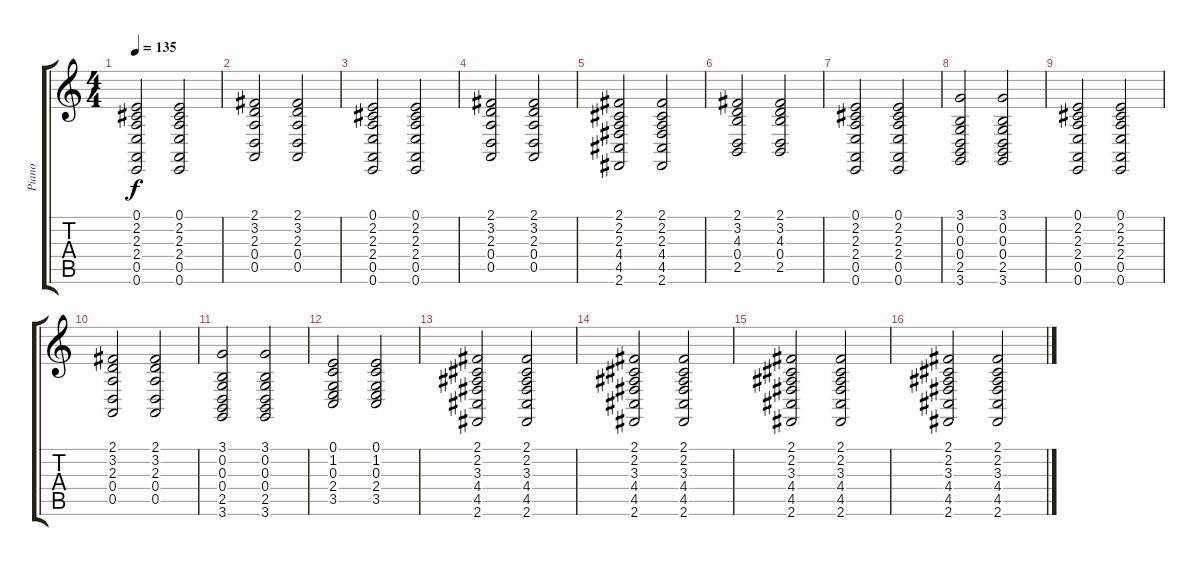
\track ("Piano" "Piano") {instrument brightacousticpiano}
\staff {score tabs}
\tuning (E4 B3 G3 D3 A2 E2) {hide}
\ts (4 4)
\tempo 135
\clef g2
\ks c
(0.1 2.2 2.3 2.4 0.5 0.6).2{dy f} (0.1 2.2 2.3 2.4 0.5 0.6).2 |
(2.1 3.2 2.3 0.4 0.5).2 (2.1 3.2 2.3 0.4 0.5).2 |
(0.1 2.2 2.3 2.4 0.5 0.6).2 (0.1 2.2 2.3 2.4 0.5 0.6).2 |
(2.1 3.2 2.3 0.4 0.5).2 (2.1 3.2 2.3 0.4 0.5).2 |
(2.1 2.2 2.3 4.4 4.5 2.6).2 (2.1 2.2 2.3 4.4 4.5 2.6).2 |
(2.1 3.2 4.3 0.4 2.5).2 (2.1 3.2 4.3 0.4 2.5).2 |
(0.1 2.2 2.3 2.4 0.5 0.6).2 (0.1 2.2 2.3 2.4 0.5 0.6).2 |
(3.1 0.2 0.3 0.4 2.5 3.6).2 (3.1 0.2 0.3 0.4 2.5 3.6).2 |
(0.1 2.2 2.3 2.4 0.5 0.6).2 (0.1 2.2 2.3 2.4 0.5 0.6).2 |
(2.1 3.2 2.3 0.4 0.5).2 (2.1 3.2 2.3 0.4 0.5).2 |
(3.1 0.2 0.3 0.4 2.5 3.6).2 (3.1 0.2 0.3 0.4 2.5 3.6).2 |
(0.1 1.2 0.3 2.4 3.5).2 (0.1 1.2 0.3 2.4 3.5).2 |
(2.1 2.2 3.3 4.4 4.5 2.6).2 (2.1 2.2 3.3 4.4 4.5 2.6).2 |
(2.1 2.2 3.3 4.4 4.5 2.6).2 (2.1 2.2 3.3 4.4 4.5 2.6).2 |
(2.1 2.2 3.3 4.4 4.5 2.6).2 (2.1 2.2 3.3 4.4 4.5 2.6).2 |
(2.1 2.2 3.3 4.4 4.5 2.6).2 (2.1 2.2 3.3 4.4 4.5 2.6).2
